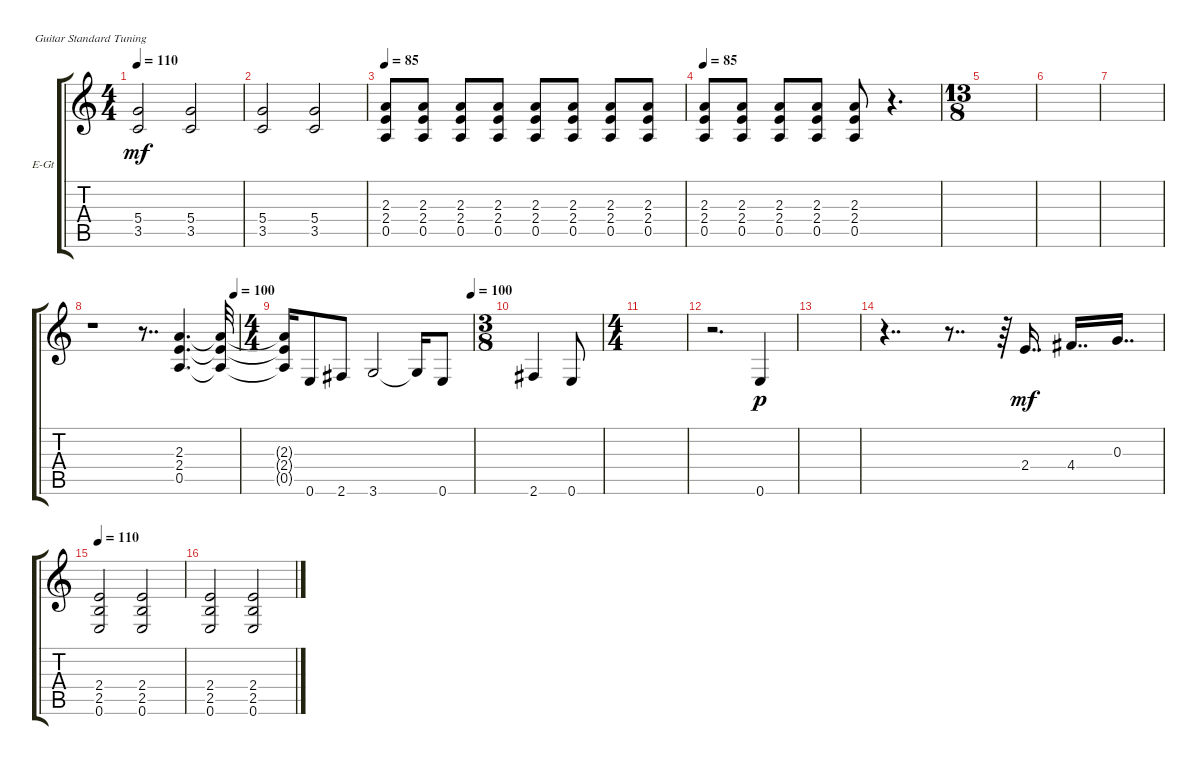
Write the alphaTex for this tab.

\defaultSystemsLayout 4
\bracketExtendMode groupsimilarinstruments
\firstSystemTrackNameOrientation horizontal
\otherSystemsTrackNameOrientation horizontal
\track ("Rythm Guitar" "E-Gt") {instrument overdrivenguitar}
\staff {score tabs}
\tuning (E4 B3 G3 D3 A2 E2)
\ts (4 4)
\tempo 110
\clef g2
\ks c
(3.5 5.4).2{dy mf} (3.5 5.4).2 |
(3.5 5.4).2 (3.5 5.4).2 |
\tempo 85
(0.5 2.4 2.3).8 (0.5 2.4 2.3).8 (0.5 2.4 2.3).8 (0.5 2.4 2.3).8 (0.5 2.4 2.3).8 (0.5 2.4 2.3).8 (0.5 2.4 2.3).8 (0.5 2.4 2.3).8 |
\tempo 85
(0.5 2.4 2.3).8 (0.5 2.4 2.3).8 (0.5 2.4 2.3).8 (0.5 2.4 2.3).8 (0.5 2.4 2.3).8 r.4{d} |
\ts (13 8)
|
|
|
\tempo (100 0.96875)
r.1 r.8{dd} (0.5 2.4 2.3).4{d} (0.5{t} 2.4{t} 2.3{t}).32 |
\ts (4 4)
\tempo (100 0.99375)
(0.5{t} 2.4{t} 2.3{t}).16 0.6.8 2.6.8 3.6.2 3.6{t}.16 0.6.8 |
\ts (3 8)
2.6.4 0.6.8 |
\ts (4 4)
|
r.2{d} 0.6.4{dy p} |
|
r.4{dd} r.8{dd} r.64 2.4.16{dd dy mf} 4.4.16{dd} 0.3.16{dd} |
\tempo 110
(2.4 2.5 0.6).2 (0.6 2.5 2.4).2 |
(2.4 2.5 0.6).2 (0.6 2.5 2.4).2
